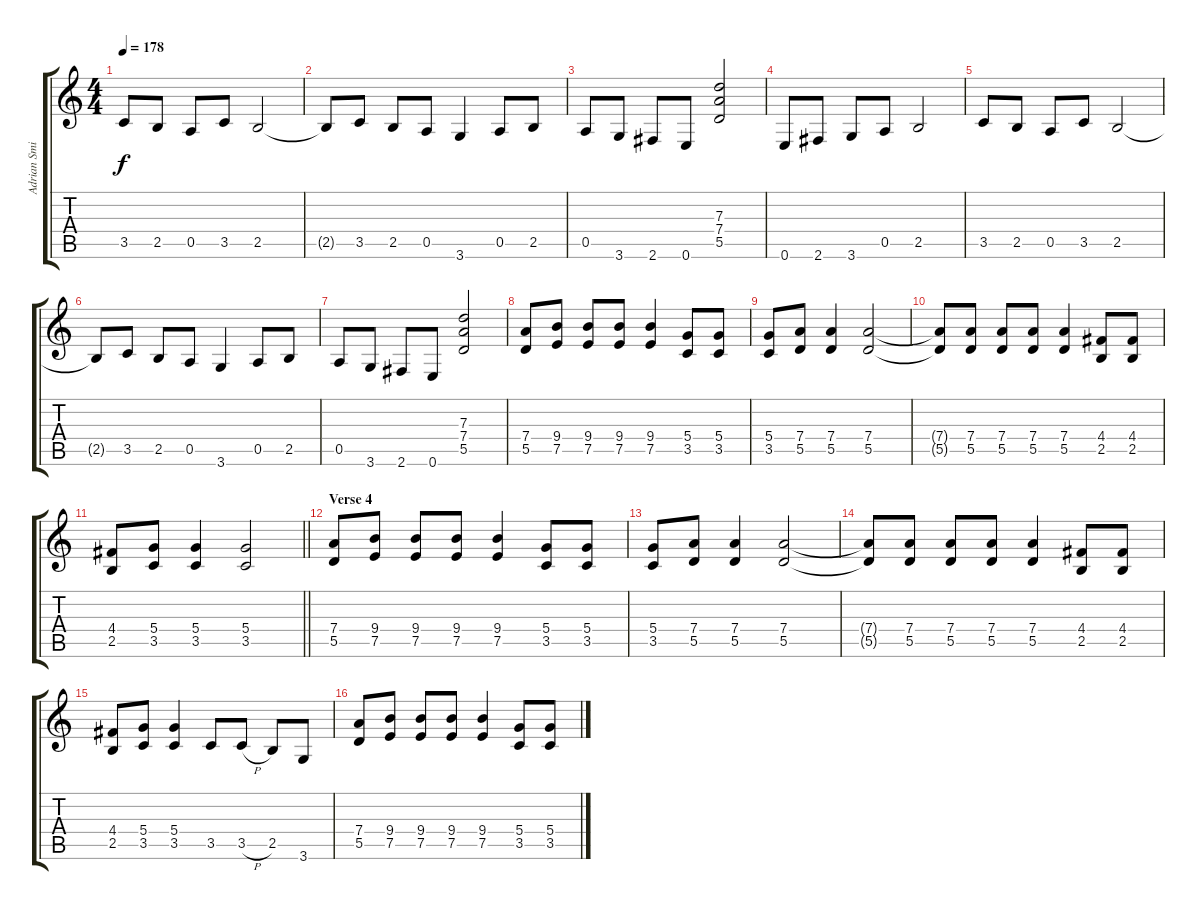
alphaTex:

\track ("Adrian Smith" "Adrian Smi") {instrument distortionguitar}
\staff {score tabs}
\tuning (E4 B3 G3 D3 A2 E2) {hide}
\ts (4 4)
\tempo 178
\clef g2
\ks c
3.5.8{dy f} 2.5.8 0.5.8 3.5.8 2.5.2 |
2.5{t}.8 3.5.8 2.5.8 0.5.8 3.6.4 0.5.8 2.5.8 |
0.5.8 3.6.8 2.6.8 0.6.8 (7.3 7.4 5.5).2 |
0.6.8 2.6.8 3.6.8 0.5.8 2.5.2 |
3.5.8 2.5.8 0.5.8 3.5.8 2.5.2 |
2.5{t}.8 3.5.8 2.5.8 0.5.8 3.6.4 0.5.8 2.5.8 |
0.5.8 3.6.8 2.6.8 0.6.8 (7.3 7.4 5.5).2 |
(7.4 5.5).8 (9.4 7.5).8 (9.4 7.5).8 (9.4 7.5).8 (9.4 7.5).4 (5.4 3.5).8 (5.4 3.5).8 |
(5.4 3.5).8 (7.4 5.5).8 (7.4 5.5).4 (7.4 5.5).2 |
(7.4{t} 5.5{t}).8 (7.4 5.5).8 (7.4 5.5).8 (7.4 5.5).8 (7.4 5.5).4 (4.4 2.5).8 (4.4 2.5).8 |
\barLineRight lightlight
(4.4 2.5).8 (5.4 3.5).8 (5.4 3.5).4 (5.4 3.5).2 |
\section ("" "Verse 4")
(7.4 5.5).8 (9.4 7.5).8 (9.4 7.5).8 (9.4 7.5).8 (9.4 7.5).4 (5.4 3.5).8 (5.4 3.5).8 |
(5.4 3.5).8 (7.4 5.5).8 (7.4 5.5).4 (7.4 5.5).2 |
(7.4{t} 5.5{t}).8 (7.4 5.5).8 (7.4 5.5).8 (7.4 5.5).8 (7.4 5.5).4 (4.4 2.5).8 (4.4 2.5).8 |
(4.4 2.5).8 (5.4 3.5).8 (5.4 3.5).4 3.5.8 3.5{h}.8 2.5.8 3.6.8 |
(7.4 5.5).8 (9.4 7.5).8 (9.4 7.5).8 (9.4 7.5).8 (9.4 7.5).4 (5.4 3.5).8 (5.4 3.5).8
